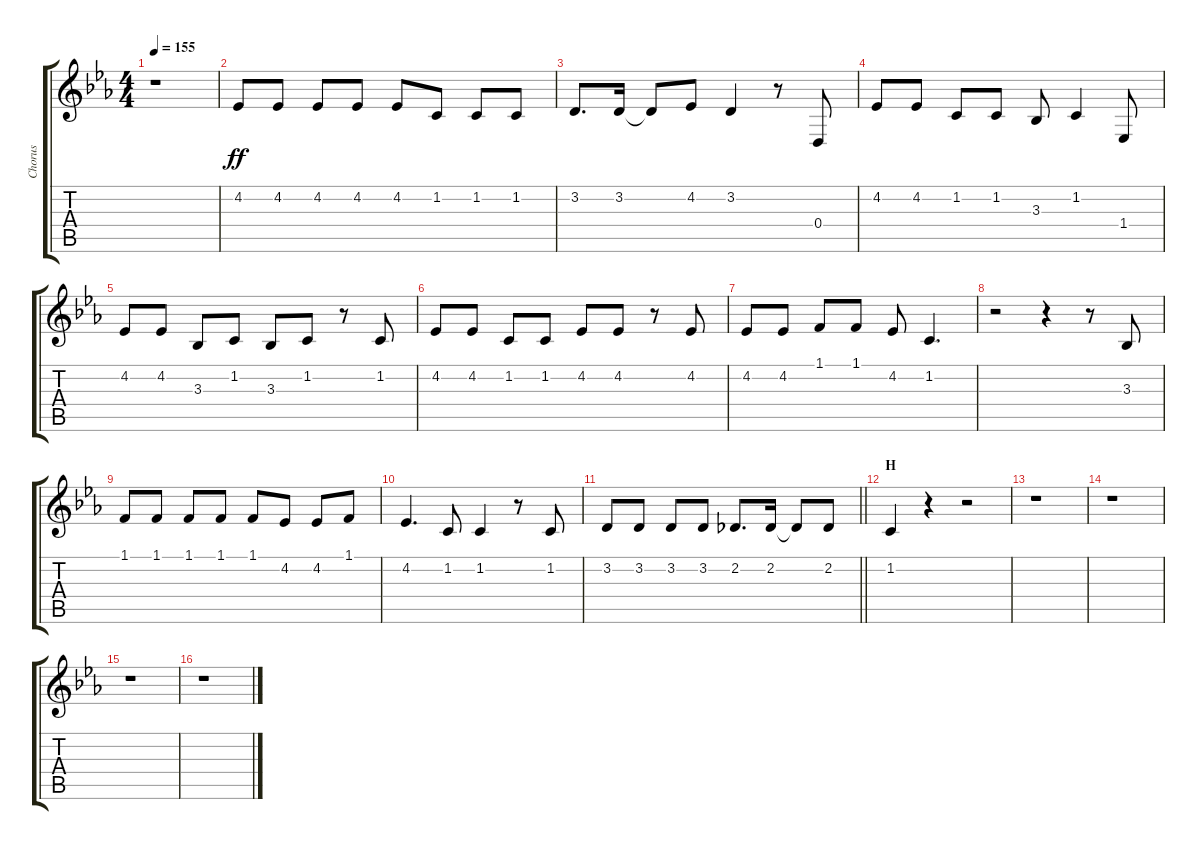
\track ("Chorus" "Chorus") {instrument voiceoohs}
\staff {score tabs}
\tuning (E4 B3 G3 D3 A2 E2) {hide}
\ts (4 4)
\tempo 155
\clef g2
\ks eb
r.1{dy ff} |
4.2.8 4.2.8 4.2.8 4.2.8 4.2.8 1.2.8 1.2.8 1.2.8 |
3.2.8{d} 3.2.16 3.2{t}.8 4.2.8 3.2.4 r.8 0.4.8 |
4.2.8 4.2.8 1.2.8 1.2.8 3.3.8 1.2.4 1.4.8 |
4.2.8 4.2.8 3.3.8 1.2.8 3.3.8 1.2.8 r.8 1.2.8 |
4.2.8 4.2.8 1.2.8 1.2.8 4.2.8 4.2.8 r.8 4.2.8 |
4.2.8 4.2.8 1.1.8 1.1.8 4.2.8 1.2.4{d} |
r.2 r.4 r.8 3.3.8 |
1.1.8 1.1.8 1.1.8 1.1.8 1.1.8 4.2.8 4.2.8 1.1.8 |
4.2.4{d} 1.2.8 1.2.4 r.8 1.2.8 |
\barLineRight lightlight
3.2.8 3.2.8 3.2.8 3.2.8 2.2.8{d} 2.2.16 2.2{t}.8 2.2.8 |
\section ("" "H")
1.2.4 r.4 r.2 |
r.1 |
r.1 |
r.1 |
r.1
